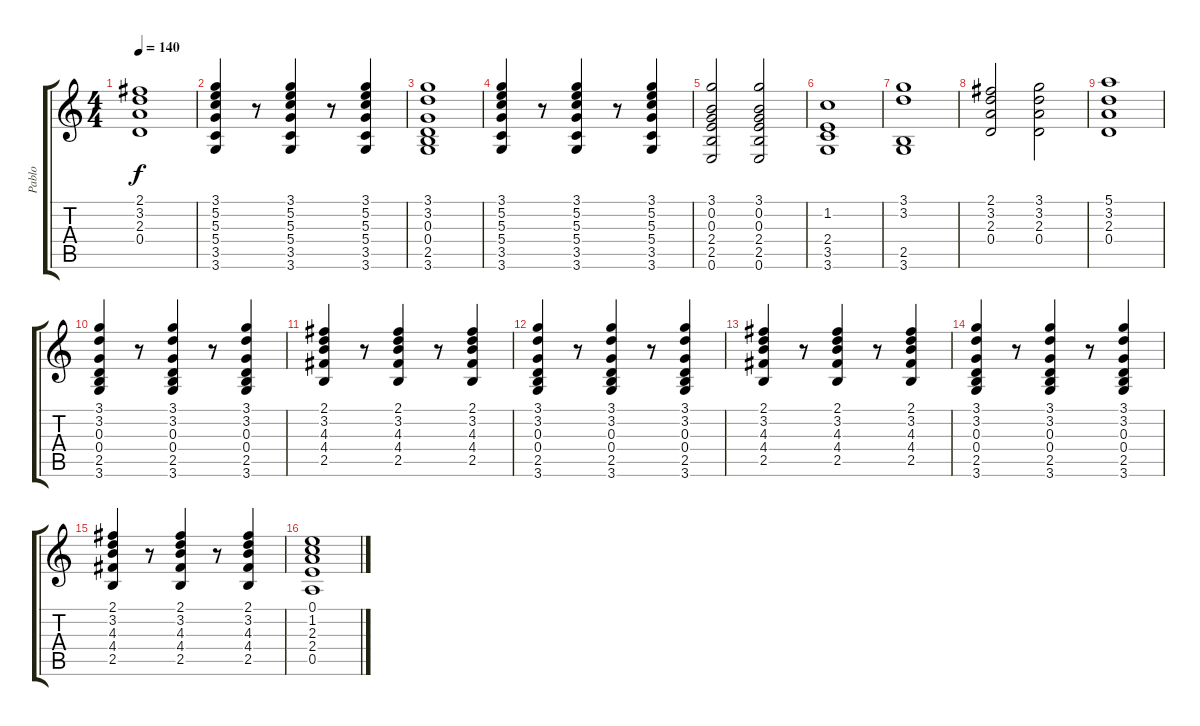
\track ("Pablo" "Pablo") {instrument electricguitarjazz}
\staff {score tabs}
\tuning (E4 B3 G3 D3 A2 E2) {hide}
\ts (4 4)
\tempo 140
\clef g2
\ks c
(2.1 3.2 2.3 0.4).1{dy f} |
(3.1 5.2 5.3 5.4 3.5 3.6).4 r.8 (3.1 5.2 5.3 5.4 3.5 3.6).4 r.8 (3.1 5.2 5.3 5.4 3.5 3.6).4 |
(3.1 3.2 0.3 0.4 2.5 3.6).1 |
(3.1 5.2 5.3 5.4 3.5 3.6).4 r.8 (3.1 5.2 5.3 5.4 3.5 3.6).4 r.8 (3.1 5.2 5.3 5.4 3.5 3.6).4 |
(3.1 0.2 0.3 2.4 2.5 0.6).2 (3.1 0.2 0.3 2.4 2.5 0.6).2 |
(1.2 2.4 3.5 3.6).1 |
(3.1 3.2 2.5 3.6).1 |
(2.1 3.2 2.3 0.4).2 (3.1 3.2 2.3 0.4).2 |
(5.1 3.2 2.3 0.4).1 |
(3.1 3.2 0.3 0.4 2.5 3.6).4 r.8 (3.1 3.2 0.3 0.4 2.5 3.6).4 r.8 (3.1 3.2 0.3 0.4 2.5 3.6).4 |
(2.1 3.2 4.3 4.4 2.5).4 r.8 (2.1 3.2 4.3 4.4 2.5).4 r.8 (2.1 3.2 4.3 4.4 2.5).4 |
(3.1 3.2 0.3 0.4 2.5 3.6).4 r.8 (3.1 3.2 0.3 0.4 2.5 3.6).4 r.8 (3.1 3.2 0.3 0.4 2.5 3.6).4 |
(2.1 3.2 4.3 4.4 2.5).4 r.8 (2.1 3.2 4.3 4.4 2.5).4 r.8 (2.1 3.2 4.3 4.4 2.5).4 |
(3.1 3.2 0.3 0.4 2.5 3.6).4 r.8 (3.1 3.2 0.3 0.4 2.5 3.6).4 r.8 (3.1 3.2 0.3 0.4 2.5 3.6).4 |
(2.1 3.2 4.3 4.4 2.5).4 r.8 (2.1 3.2 4.3 4.4 2.5).4 r.8 (2.1 3.2 4.3 4.4 2.5).4 |
(0.1 1.2 2.3 2.4 0.5).1
